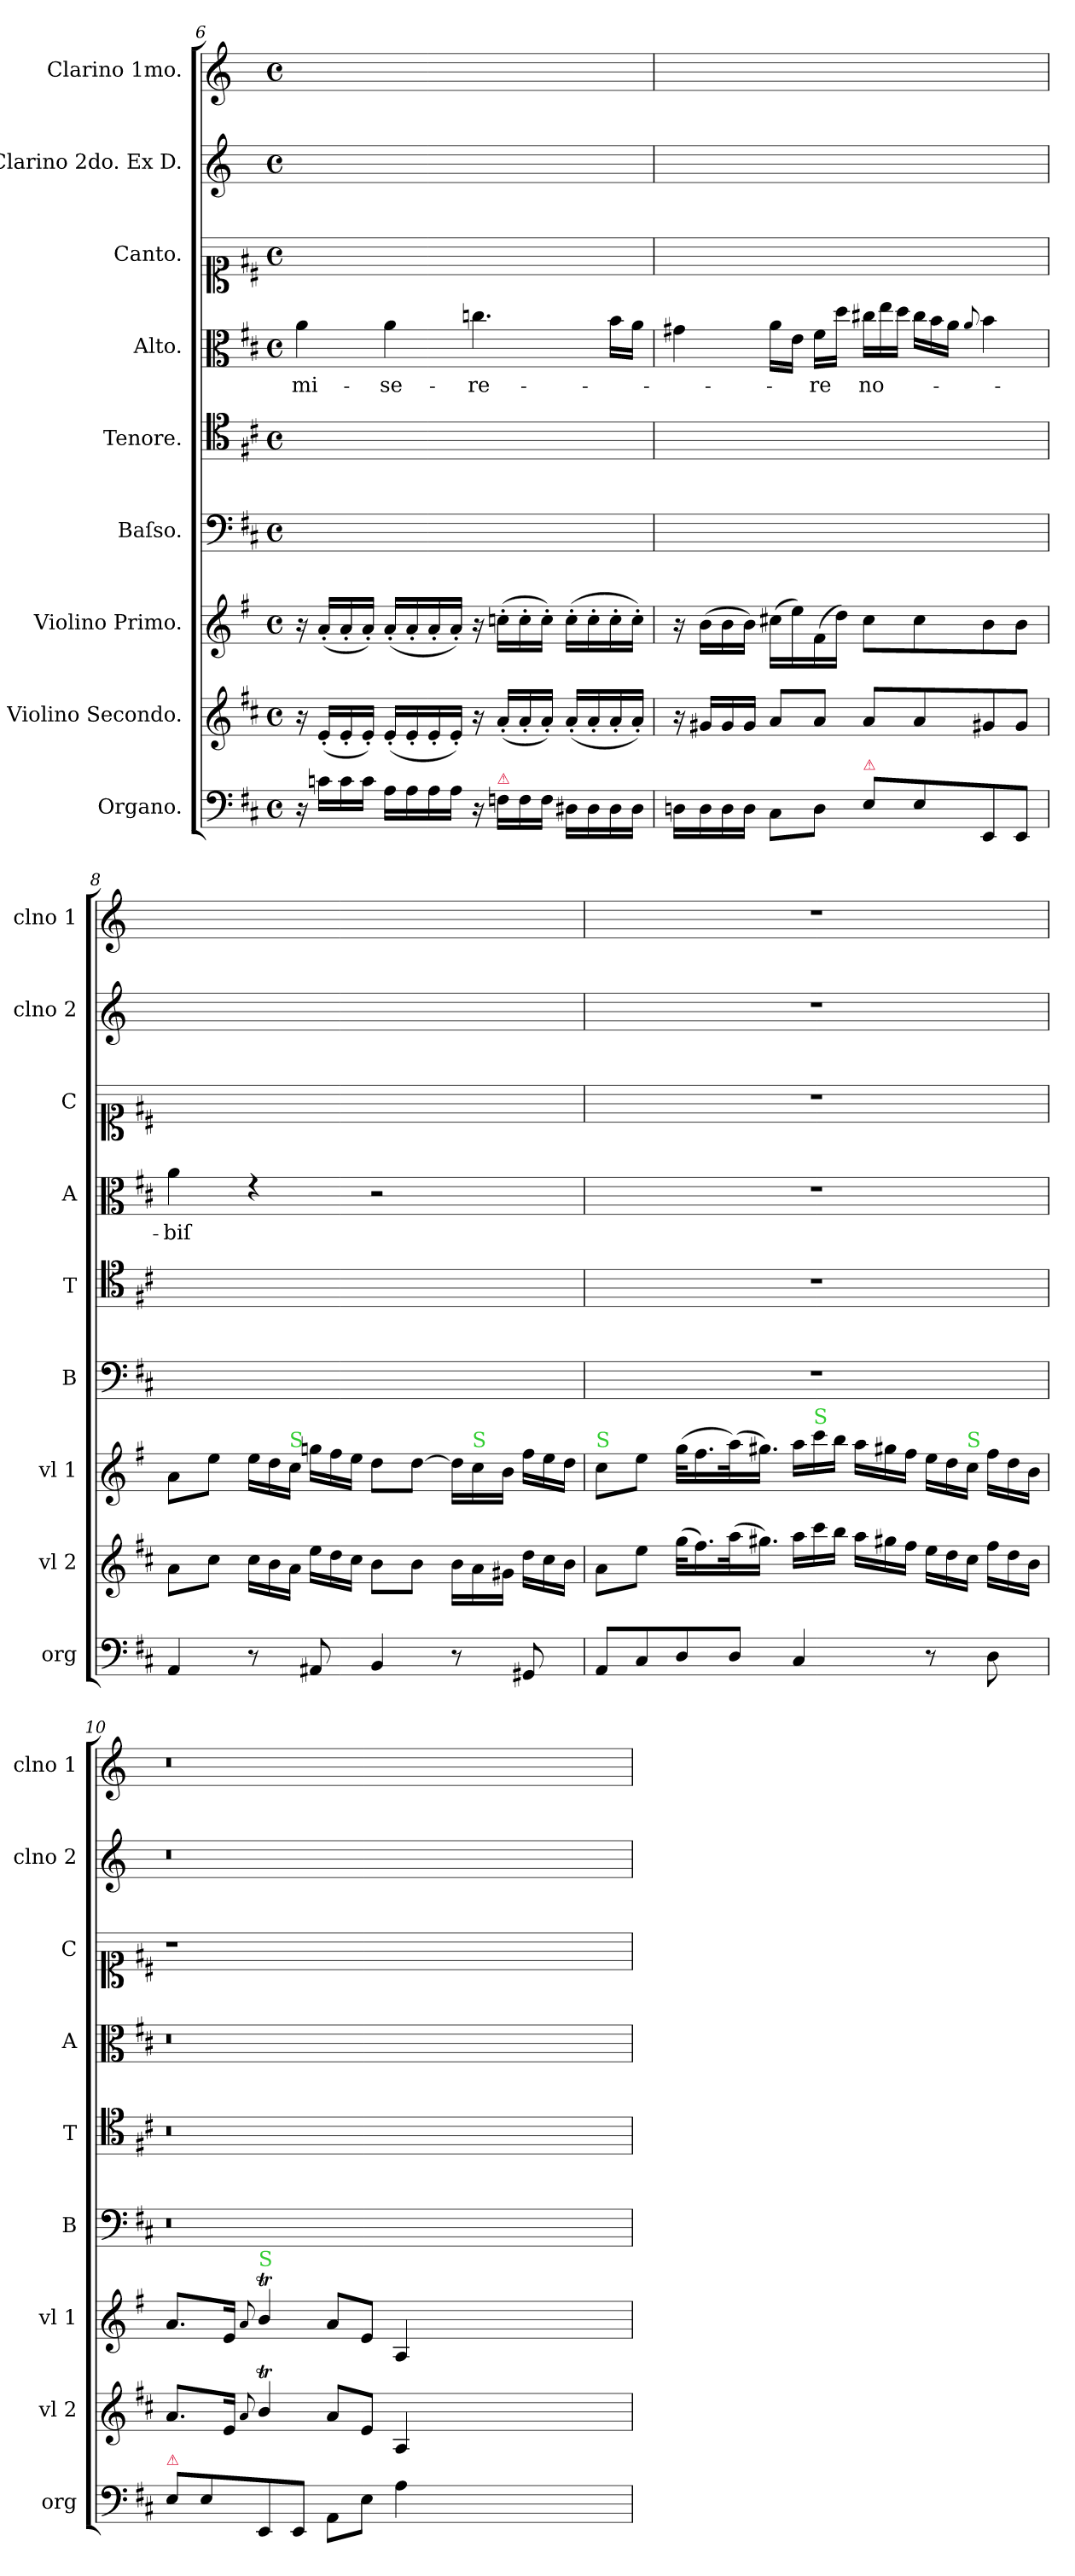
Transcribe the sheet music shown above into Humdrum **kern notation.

**kern	**kern	**dynam	**kern	**dynam	**kern	**kern	**kern	**text	**kern	**kern	**kern
*part9	*part8	*part8	*part7	*part7	*part6	*part5	*part4	*part4	*part3	*part2	*part1
*staff9	*staff8	*staff8	*staff7	*staff7	*staff6	*staff5	*staff4	*staff4	*staff3	*staff2	*staff1
*I"Organo.	*I"Violino Secondo.	*	*I"Violino Primo.	*	*I"Baſso.	*I"Tenore.	*I"Alto.	*	*I"Canto.	*I"Clarino 2do. Ex D.	*I"Clarino 1mo.
*I'org	*I'vl 2	*	*I'vl 1	*	*I'B	*I'T	*I'A	*	*I'C	*I'clno 2	*I'clno 1
*clefF4	*clefG2	*	*clefG2	*	*clefF4	*clefC4	*clefC3	*	*clefC1	*clefG2	*clefG2
*	*	*	*	*	*	*	*	*	*	*ITrd-1c-2	*ITrd-1c-2
*k[f#c#]	*k[f#c#]	*	*k[f#]	*	*k[f#c#]	*k[f#c#]	*k[f#c#]	*	*k[f#c#]	*k[f#c#]	*k[f#c#]
*D:	*D:	*	*	*	*D:	*D:	*D:	*	*D:	*D:	*D:
*M4/4	*M4/4	*	*M4/4	*	*M4/4	*M4/4	*M4/4	*	*M4/4	*M4/4	*M4/4
*met(c)	*met(c)	*	*met(c)	*	*met(c)	*met(c)	*met(c)	*	*met(c)	*met(c)	*met(c)
=6	=6	=6	=6	=6	=6	=6	=6	=6	=6	=6	=6
16r	16r	.	16r	.	1ryy	1ryy	4a\	mi-	1ryy	1ryy	1ryy
16cn\LL	(16e'/LL	.	(16a'/LL	.	.	.	.	.	.	.	.
16c\	16e'/	.	16a'/	.	.	.	.	.	.	.	.
16c\JJ	16e'/JJ)	.	16a'/JJ)	.	.	.	.	.	.	.	.
16A\LL	(16e'/LL	.	(16a'/LL	.	.	.	4a\	-se-	.	.	.
16A\	16e'/	.	16a'/	.	.	.	.	.	.	.	.
16A\	16e'/	.	16a'/	.	.	.	.	.	.	.	.
16A\JJ	16e'/JJ)	.	16a'/JJ)	.	.	.	.	.	.	.	.
16r	16r	.	16r	.	.	.	4.ccn\	-re-	.	.	.
!LO:TX:a:color=crimson:t=⚠	!	!	!	!	!	!	!	!	!	!	!
16Fn\LL	(16a'/LL	.	(16ccn'\LL	.	.	.	.	.	.	.	.
16F\	16a'/	.	16cc'\	.	.	.	.	.	.	.	.
16F\JJ	16a'/JJ)	.	16cc'\JJ)	.	.	.	.	.	.	.	.
16D#X\LL	(16a'/LL	.	(16cc'\LL	.	.	.	.	.	.	.	.
16D#\	16a'/	.	16cc'\	.	.	.	.	.	.	.	.
16D#\	16a'/	.	16cc'\	.	.	.	16b\LL	.	.	.	.
16D#\JJ	16a'/JJ)	.	16cc'\JJ)	.	.	.	16a\JJ	.	.	.	.
=7	=7	=7	=7	=7	=7	=7	=7	=7	=7	=7	=7
16Dn\LL	16r	.	16r	.	1ryy	1ryy	4g#X\	.	1ryy	1ryy	1ryy
16D\	16g#X/LL	.	(16b\LL	.	.	.	.	.	.	.	.
16D\	16g#/	.	16b\	.	.	.	.	.	.	.	.
16D\JJ	16g#/JJ	.	16b\JJ)	.	.	.	.	.	.	.	.
8C#\L	8a/L	.	(16cc#X\LL	.	.	.	16a\LL	.	.	.	.
.	.	.	16ee\)	.	.	.	16e\JJ	.	.	.	.
8D\J	8a/J	.	(16f#\	.	.	.	16f#\LL	-re	.	.	.
.	.	.	16dd\JJ)	.	.	.	16dd\JJ	.	.	.	.
*	*	*	*	*	*	*	*Xtuplet	*	*	*	*
!LO:TX:a:color=crimson:t=⚠	!	!	!	!	!	!	!	!	!	!	!
8E\L	8a/L	.	8cc#\L	.	.	.	24cc#X\LL	no-	.	.	.
.	.	.	.	.	.	.	24ee\	.	.	.	.
.	.	.	.	.	.	.	24dd\JJ	.	.	.	.
8E\	8a/	.	8cc#\	.	.	.	24cc#\LL	.	.	.	.
.	.	.	.	.	.	.	24b\	.	.	.	.
.	.	.	.	.	.	.	24a\JJ	.	.	.	.
.	.	.	.	.	.	.	8qqa/	.	.	.	.
8EE/	8g#X/	.	8b\	.	.	.	4b\	.	.	.	.
8EE/J	8g#/J	.	8b\J	.	.	.	.	.	.	.	.
=8	=8	=8	=8	=8	=8	=8	=8	=8	=8	=8	=8
!	!	!LO:DY:b	!	!LO:DY:b	!	!	!	!	!	!	!
4AA/	8a\L	for	8a\L	for	1ryy	1ryy	4a\	-biſ	1ryy	1ryy	1ryy
.	8cc#\J	.	8ee\J	.	.	.	.	.	.	.	.
*	*Xtuplet	*	*Xtuplet	*	*	*	*	*	*	*	*
8r	24cc#\LL	.	24ee\LL	.	.	.	4re	.	.	.	.
.	24b\	.	24dd\	.	.	.	.	.	.	.	.
!	!	!	!LO:TX:a:color=limegreen:t=S	!	!	!	!	!	!	!	!
.	24a\JJ	.	24cc\JJ	.	.	.	.	.	.	.	.
8AA#X/	24ee\LL	.	24ggn\LL	.	.	.	.	.	.	.	.
.	24dd\	.	24ff#\	.	.	.	.	.	.	.	.
.	24cc#\JJ	.	24ee\JJ	.	.	.	.	.	.	.	.
4BB/	8b\L	.	8dd\L	.	.	.	2r	.	.	.	.
.	8b\J	.	[8dd\J	.	.	.	.	.	.	.	.
8r	24b\LL	.	24dd\LL]	.	.	.	.	.	.	.	.
!	!	!	!LO:TX:a:color=limegreen:t=S	!	!	!	!	!	!	!	!
.	24a\	.	24cc\	.	.	.	.	.	.	.	.
.	24g#X\JJ	.	24b\JJ	.	.	.	.	.	.	.	.
8GG#X/	24dd\LL	.	24ff#\LL	.	.	.	.	.	.	.	.
.	24cc#\	.	24ee\	.	.	.	.	.	.	.	.
.	24b\JJ	.	24dd\JJ	.	.	.	.	.	.	.	.
=9	=9	=9	=9	=9	=9	=9	=9	=9	=9	=9	=9
!	!	!	!LO:TX:a:color=limegreen:t=S	!	!	!	!	!	!	!	!
8AA/L	8a\L	.	8cc\L	.	1r	1r	1r	.	1r	1r	1r
8C#/	8ee\J	.	8ee\J	.	.	.	.	.	.	.	.
8D/	(32gg\KLL	.	(32gg\KLL	.	.	.	.	.	.	.	.
.	16.ff#\)	.	16.ff#\	.	.	.	.	.	.	.	.
8D/J	(32aa\K	.	(32aa\K)	.	.	.	.	.	.	.	.
.	16.gg#X\JJ)	.	16.gg#X\JJ)	.	.	.	.	.	.	.	.
4C#/	24aa\LL	.	24aa\LL	.	.	.	.	.	.	.	.
!	!	!	!LO:TX:a:color=limegreen:t=S	!	!	!	!	!	!	!	!
.	24ccc#\	.	24ccc\	.	.	.	.	.	.	.	.
.	24bb\JJ	.	24bb\JJ	.	.	.	.	.	.	.	.
.	24aa\LL	.	24aa\LL	.	.	.	.	.	.	.	.
.	24gg#X\	.	24gg#X\	.	.	.	.	.	.	.	.
.	24ff#\JJ	.	24ff#\JJ	.	.	.	.	.	.	.	.
8r	24ee\LL	.	24ee\LL	.	.	.	.	.	.	.	.
.	24dd\	.	24dd\	.	.	.	.	.	.	.	.
!	!	!	!LO:TX:a:color=limegreen:t=S	!	!	!	!	!	!	!	!
.	24cc#\JJ	.	24cc\JJ	.	.	.	.	.	.	.	.
8D\	24ff#\LL	.	24ff#\LL	.	.	.	.	.	.	.	.
.	24dd\	.	24dd\	.	.	.	.	.	.	.	.
.	24b\JJ	.	24b\JJ	.	.	.	.	.	.	.	.
=10	=10	=10	=10	=10	=10	=10	=10	=10	=10	=10	=10
!LO:TX:a:color=crimson:t=⚠	!	!	!	!	!	!	!	!	!	!	!
8E\L	8.a/L	.	8.a/L	.	0.r	0.r	0.r	.	1r	0.r	0.r
8E\	.	.	.	.	.	.	.	.	.	.	.
.	16e/Jk	.	16e/Jk	.	.	.	.	.	.	.	.
.	8qqa/	.	8qqa/	.	.	.	.	.	.	.	.
!	!	!	!LO:TX:a:color=limegreen:t=S	!	!	!	!	!	!	!	!
8EE/	4bT/	.	4bt/	.	.	.	.	.	.	.	.
8EE/J	.	.	.	.	.	.	.	.	.	.	.
8AA\L	8a/L	.	8a/L	.	.	.	.	.	.	.	.
8E\J	8e/J	.	8e/J	.	.	.	.	.	.	.	.
4A\	4A/	.	4A/	.	.	.	.	.	.	.	.
0ryy	0ryy	.	0ryy	.	.	.	.	.	0ryy	.	.
=	=	=	=	=	=	=	=	=	=	=	=
*-	*-	*-	*-	*-	*-	*-	*-	*-	*-	*-	*-
